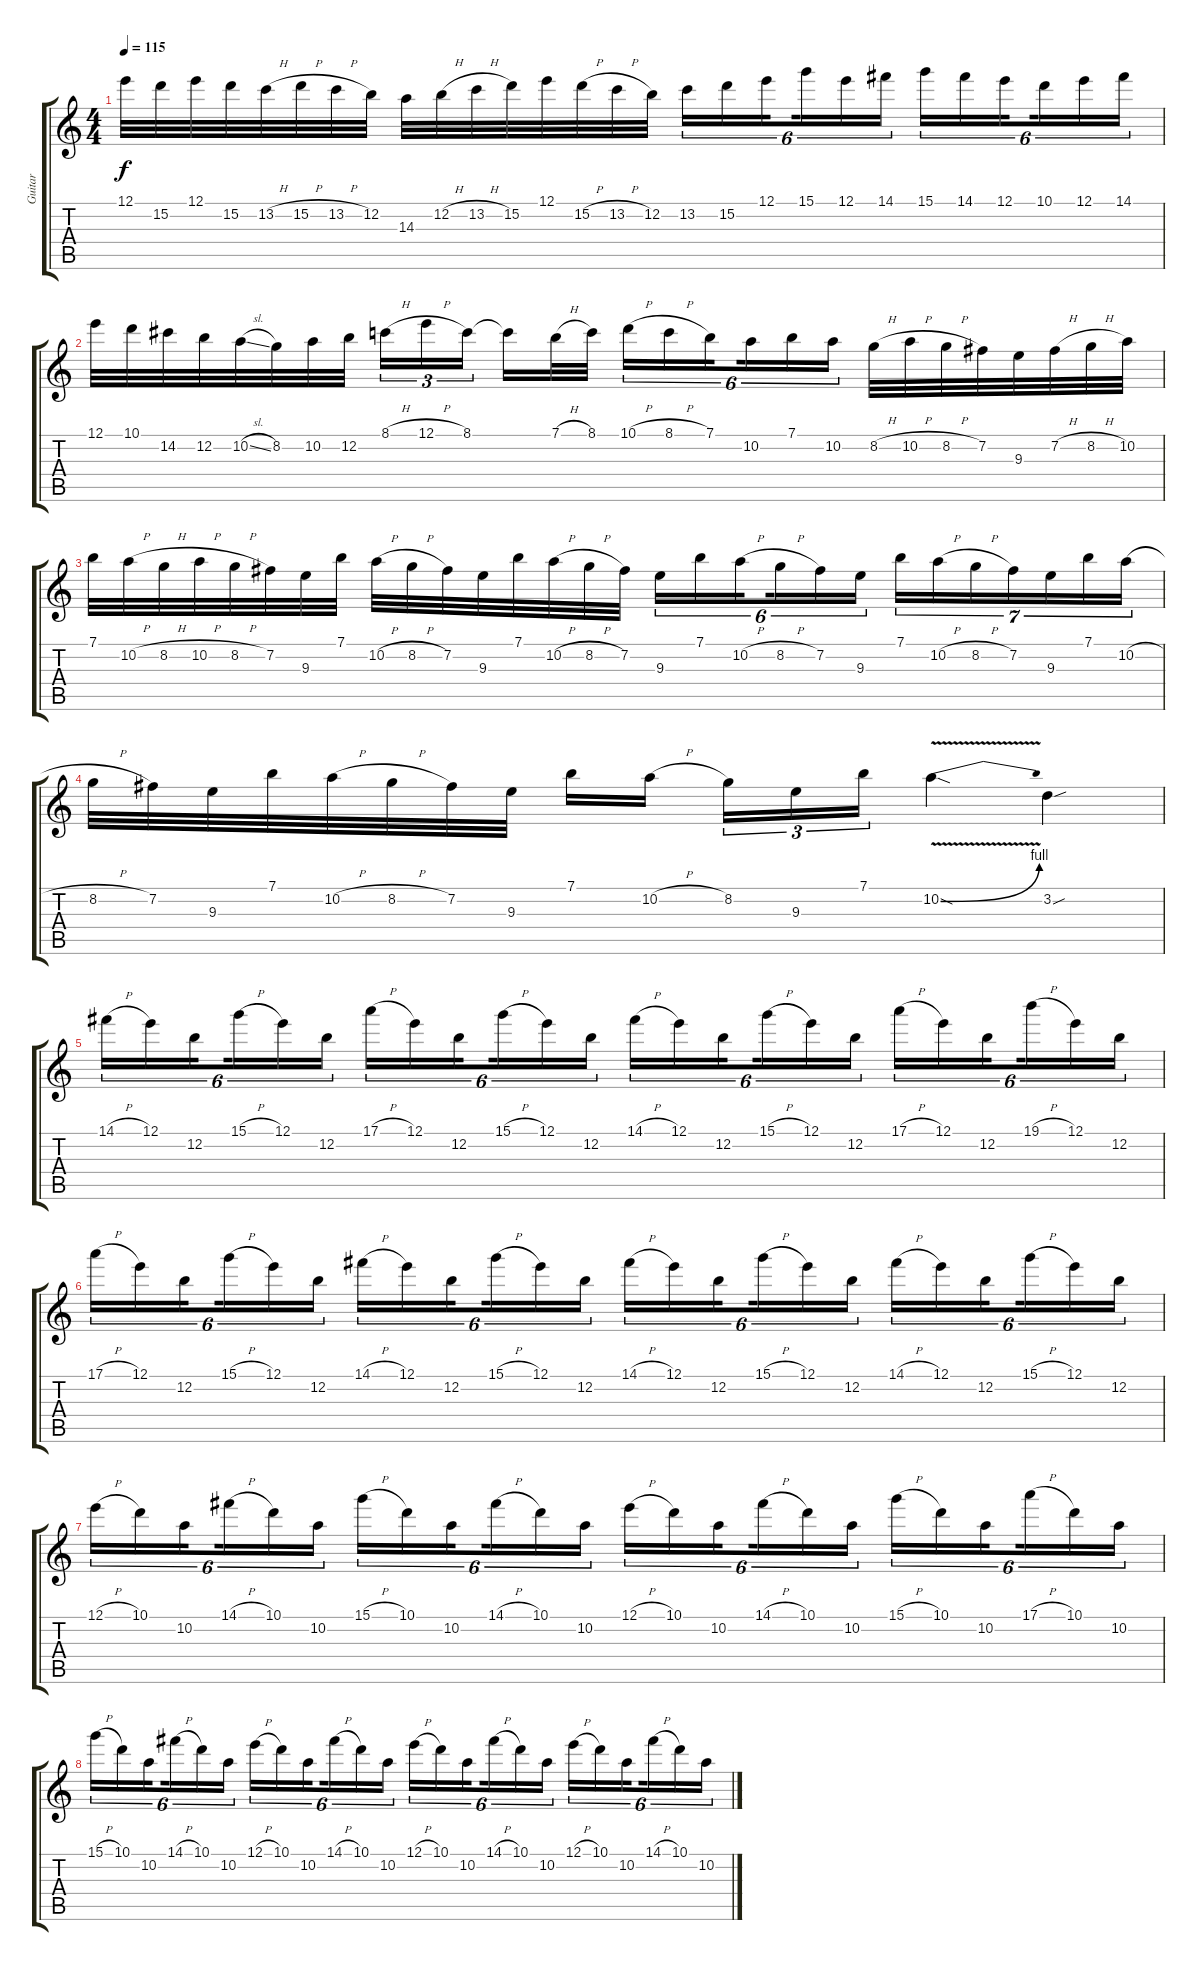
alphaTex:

\track ("Guitar" "Guitar") {instrument distortionguitar}
\staff {score tabs}
\tuning (E4 B3 G3 D3 A2 E2) {hide}
\ts (4 4)
\tempo 115
\clef g2
\ks c
12.1.32{dy f} 15.2.32 12.1.32 15.2.32 13.2{h}.32 15.2{h}.32 13.2{h}.32 12.2.32 14.3.32 12.2{h}.32 13.2{h}.32 15.2.32 12.1.32 15.2{h}.32 13.2{h}.32 12.2.32 13.2.16{tu (6 4)} 15.2.16{tu (6 4)} 12.1.16{tu (6 4) beam splitsecondary} 15.1.16{tu (6 4)} 12.1.16{tu (6 4)} 14.1.16{tu (6 4)} 15.1.16{tu (6 4)} 14.1.16{tu (6 4)} 12.1.16{tu (6 4) beam splitsecondary} 10.1.16{tu (6 4)} 12.1.16{tu (6 4)} 14.1.16{tu (6 4)} |
12.1.32 10.1.32 14.2.32 12.2.32 10.2{sl}.32 8.2.32 10.2.32 12.2.32 8.1{h}.16{tu (3 2)} 12.1{h}.16{tu (3 2)} 8.1.16{tu (3 2) beam splitsecondary} 8.1{t}.16 7.1{h}.32 8.1.32 10.1{h}.16{tu (6 4)} 8.1{h}.16{tu (6 4)} 7.1.16{tu (6 4) beam splitsecondary} 10.2.16{tu (6 4)} 7.1.16{tu (6 4)} 10.2.16{tu (6 4)} 8.2{h}.32 10.2{h}.32 8.2{h}.32 7.2.32 9.3.32 7.2{h}.32 8.2{h}.32 10.2.32 |
7.1.32 10.2{h}.32 8.2{h}.32 10.2{h}.32 8.2{h}.32 7.2.32 9.3.32 7.1.32 10.2{h}.32 8.2{h}.32 7.2.32 9.3.32 7.1.32 10.2{h}.32 8.2{h}.32 7.2.32 9.3.16{tu (6 4)} 7.1.16{tu (6 4)} 10.2{h}.16{tu (6 4) beam splitsecondary} 8.2{h}.16{tu (6 4)} 7.2.16{tu (6 4)} 9.3.16{tu (6 4)} 7.1.16{tu (7 4)} 10.2{h}.16{tu (7 4)} 8.2{h}.16{tu (7 4)} 7.2.16{tu (7 4)} 9.3.16{tu (7 4)} 7.1.16{tu (7 4)} 10.2{h}.16{tu (7 4)} |
8.2{h}.32 7.2.32 9.3.32 7.1.32 10.2{h}.32 8.2{h}.32 7.2.32 9.3.32 7.1.16 10.2{h}.16{beam splitsecondary} 8.2.16{tu (3 2)} 9.3.16{tu (3 2)} 7.1.16{tu (3 2)} 10.2{be (bend 0 0 60 4) v sod}.4 3.2{sou}.4 |
14.1{h}.16{tu (6 4)} 12.1.16{tu (6 4)} 12.2.16{tu (6 4) beam splitsecondary} 15.1{h}.16{tu (6 4)} 12.1.16{tu (6 4)} 12.2.16{tu (6 4)} 17.1{h}.16{tu (6 4)} 12.1.16{tu (6 4)} 12.2.16{tu (6 4) beam splitsecondary} 15.1{h}.16{tu (6 4)} 12.1.16{tu (6 4)} 12.2.16{tu (6 4)} 14.1{h}.16{tu (6 4)} 12.1.16{tu (6 4)} 12.2.16{tu (6 4) beam splitsecondary} 15.1{h}.16{tu (6 4)} 12.1.16{tu (6 4)} 12.2.16{tu (6 4)} 17.1{h}.16{tu (6 4)} 12.1.16{tu (6 4)} 12.2.16{tu (6 4) beam splitsecondary} 19.1{h}.16{tu (6 4)} 12.1.16{tu (6 4)} 12.2.16{tu (6 4)} |
17.1{h}.16{tu (6 4)} 12.1.16{tu (6 4)} 12.2.16{tu (6 4) beam splitsecondary} 15.1{h}.16{tu (6 4)} 12.1.16{tu (6 4)} 12.2.16{tu (6 4)} 14.1{h}.16{tu (6 4)} 12.1.16{tu (6 4)} 12.2.16{tu (6 4) beam splitsecondary} 15.1{h}.16{tu (6 4)} 12.1.16{tu (6 4)} 12.2.16{tu (6 4)} 14.1{h}.16{tu (6 4)} 12.1.16{tu (6 4)} 12.2.16{tu (6 4) beam splitsecondary} 15.1{h}.16{tu (6 4)} 12.1.16{tu (6 4)} 12.2.16{tu (6 4)} 14.1{h}.16{tu (6 4)} 12.1.16{tu (6 4)} 12.2.16{tu (6 4) beam splitsecondary} 15.1{h}.16{tu (6 4)} 12.1.16{tu (6 4)} 12.2.16{tu (6 4)} |
12.1{h}.16{tu (6 4)} 10.1.16{tu (6 4)} 10.2.16{tu (6 4) beam splitsecondary} 14.1{h}.16{tu (6 4)} 10.1.16{tu (6 4)} 10.2.16{tu (6 4)} 15.1{h}.16{tu (6 4)} 10.1.16{tu (6 4)} 10.2.16{tu (6 4) beam splitsecondary} 14.1{h}.16{tu (6 4)} 10.1.16{tu (6 4)} 10.2.16{tu (6 4)} 12.1{h}.16{tu (6 4)} 10.1.16{tu (6 4)} 10.2.16{tu (6 4) beam splitsecondary} 14.1{h}.16{tu (6 4)} 10.1.16{tu (6 4)} 10.2.16{tu (6 4)} 15.1{h}.16{tu (6 4)} 10.1.16{tu (6 4)} 10.2.16{tu (6 4) beam splitsecondary} 17.1{h}.16{tu (6 4)} 10.1.16{tu (6 4)} 10.2.16{tu (6 4)} |
15.1{h}.16{tu (6 4)} 10.1.16{tu (6 4)} 10.2.16{tu (6 4) beam splitsecondary} 14.1{h}.16{tu (6 4)} 10.1.16{tu (6 4)} 10.2.16{tu (6 4)} 12.1{h}.16{tu (6 4)} 10.1.16{tu (6 4)} 10.2.16{tu (6 4) beam splitsecondary} 14.1{h}.16{tu (6 4)} 10.1.16{tu (6 4)} 10.2.16{tu (6 4)} 12.1{h}.16{tu (6 4)} 10.1.16{tu (6 4)} 10.2.16{tu (6 4) beam splitsecondary} 14.1{h}.16{tu (6 4)} 10.1.16{tu (6 4)} 10.2.16{tu (6 4)} 12.1{h}.16{tu (6 4)} 10.1.16{tu (6 4)} 10.2.16{tu (6 4) beam splitsecondary} 14.1{h}.16{tu (6 4)} 10.1.16{tu (6 4)} 10.2.16{tu (6 4)}
